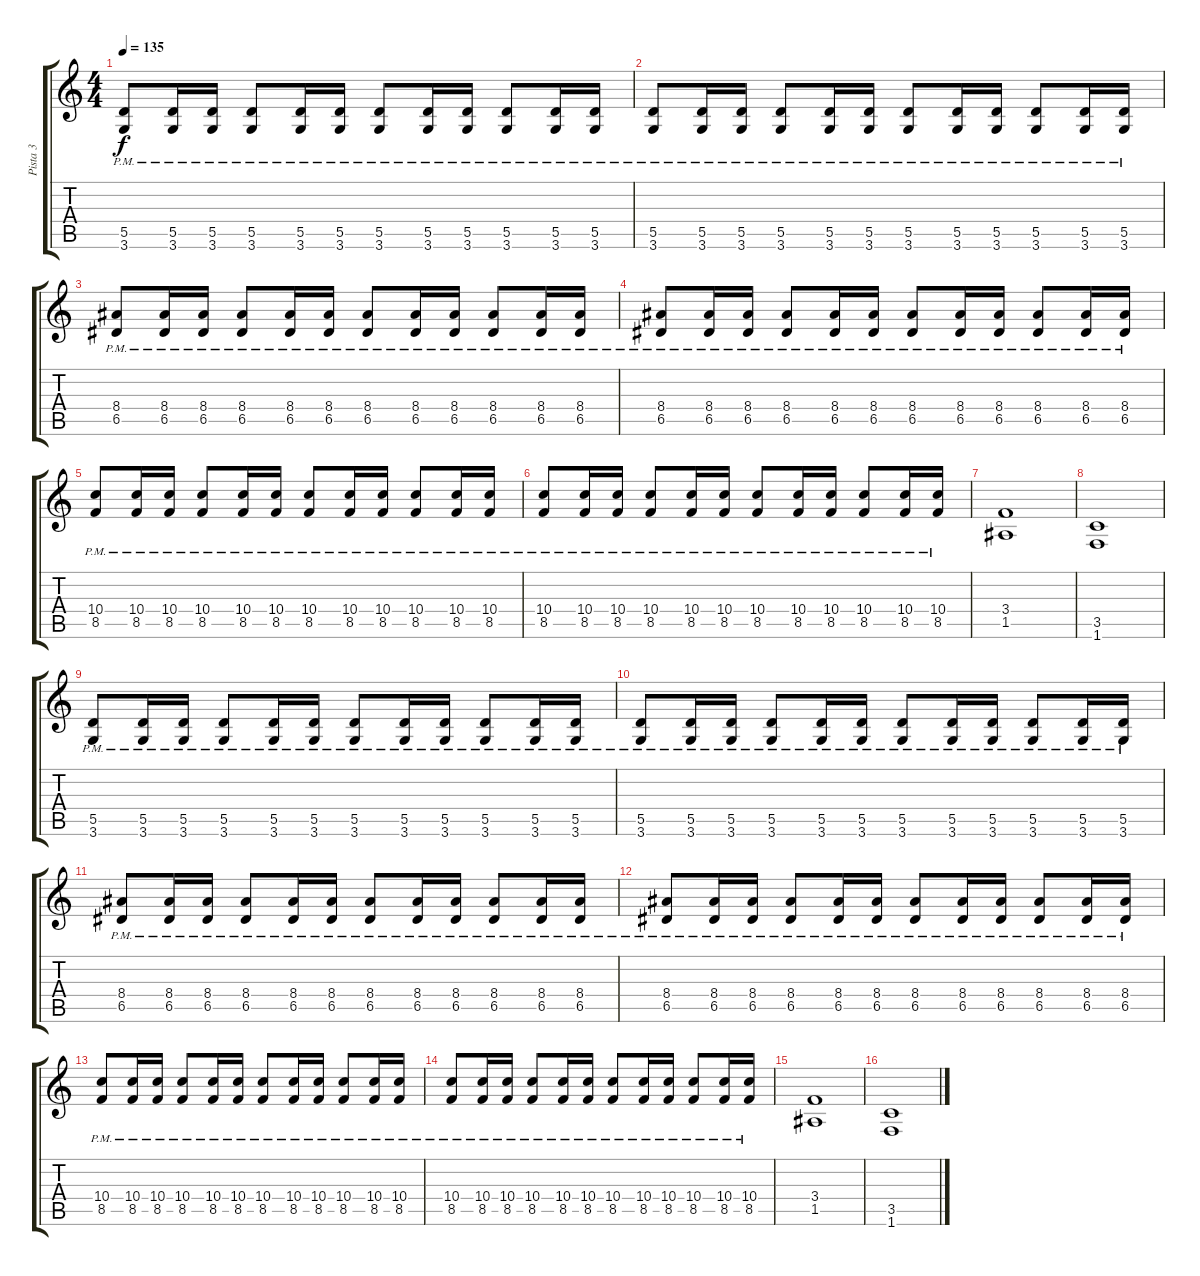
\track ("Pista 3" "Pista 3") {instrument distortionguitar}
\staff {score tabs}
\tuning (E4 B3 G3 D3 A2 E2) {hide}
\ts (4 4)
\tempo 135
\clef g2
\ks c
(5.5{pm} 3.6{pm}).8{dy f} (5.5{pm} 3.6{pm}).16 (5.5{pm} 3.6{pm}).16 (5.5{pm} 3.6{pm}).8 (5.5{pm} 3.6{pm}).16 (5.5{pm} 3.6{pm}).16 (5.5{pm} 3.6{pm}).8 (5.5{pm} 3.6{pm}).16 (5.5{pm} 3.6{pm}).16 (5.5{pm} 3.6{pm}).8 (5.5{pm} 3.6{pm}).16 (5.5{pm} 3.6{pm}).16 |
(5.5{pm} 3.6{pm}).8 (5.5{pm} 3.6{pm}).16 (5.5{pm} 3.6{pm}).16 (5.5{pm} 3.6{pm}).8 (5.5{pm} 3.6{pm}).16 (5.5{pm} 3.6{pm}).16 (5.5{pm} 3.6{pm}).8 (5.5{pm} 3.6{pm}).16 (5.5{pm} 3.6{pm}).16 (5.5{pm} 3.6{pm}).8 (5.5{pm} 3.6{pm}).16 (5.5{pm} 3.6{pm}).16 |
(8.4{pm} 6.5{pm}).8 (8.4{pm} 6.5{pm}).16 (8.4{pm} 6.5{pm}).16 (8.4{pm} 6.5{pm}).8 (8.4{pm} 6.5{pm}).16 (8.4{pm} 6.5{pm}).16 (8.4{pm} 6.5{pm}).8 (8.4{pm} 6.5{pm}).16 (8.4{pm} 6.5{pm}).16 (8.4{pm} 6.5{pm}).8 (8.4{pm} 6.5{pm}).16 (8.4{pm} 6.5{pm}).16 |
(8.4{pm} 6.5{pm}).8 (8.4{pm} 6.5{pm}).16 (8.4{pm} 6.5{pm}).16 (8.4{pm} 6.5{pm}).8 (8.4{pm} 6.5{pm}).16 (8.4{pm} 6.5{pm}).16 (8.4{pm} 6.5{pm}).8 (8.4{pm} 6.5{pm}).16 (8.4{pm} 6.5{pm}).16 (8.4{pm} 6.5{pm}).8 (8.4{pm} 6.5{pm}).16 (8.4{pm} 6.5{pm}).16 |
(10.4{pm} 8.5{pm}).8 (10.4{pm} 8.5{pm}).16 (10.4{pm} 8.5{pm}).16 (10.4{pm} 8.5{pm}).8 (10.4{pm} 8.5{pm}).16 (10.4{pm} 8.5{pm}).16 (10.4{pm} 8.5{pm}).8 (10.4{pm} 8.5{pm}).16 (10.4{pm} 8.5{pm}).16 (10.4{pm} 8.5{pm}).8 (10.4{pm} 8.5{pm}).16 (10.4{pm} 8.5{pm}).16 |
(10.4{pm} 8.5{pm}).8 (10.4{pm} 8.5{pm}).16 (10.4{pm} 8.5{pm}).16 (10.4{pm} 8.5{pm}).8 (10.4{pm} 8.5{pm}).16 (10.4{pm} 8.5{pm}).16 (10.4{pm} 8.5{pm}).8 (10.4{pm} 8.5{pm}).16 (10.4{pm} 8.5{pm}).16 (10.4{pm} 8.5{pm}).8 (10.4{pm} 8.5{pm}).16 (10.4{pm} 8.5{pm}).16 |
(3.4 1.5).1 |
(3.5 1.6).1 |
(5.5{pm} 3.6{pm}).8 (5.5{pm} 3.6{pm}).16 (5.5{pm} 3.6{pm}).16 (5.5{pm} 3.6{pm}).8 (5.5{pm} 3.6{pm}).16 (5.5{pm} 3.6{pm}).16 (5.5{pm} 3.6{pm}).8 (5.5{pm} 3.6{pm}).16 (5.5{pm} 3.6{pm}).16 (5.5{pm} 3.6{pm}).8 (5.5{pm} 3.6{pm}).16 (5.5{pm} 3.6{pm}).16 |
(5.5{pm} 3.6{pm}).8 (5.5{pm} 3.6{pm}).16 (5.5{pm} 3.6{pm}).16 (5.5{pm} 3.6{pm}).8 (5.5{pm} 3.6{pm}).16 (5.5{pm} 3.6{pm}).16 (5.5{pm} 3.6{pm}).8 (5.5{pm} 3.6{pm}).16 (5.5{pm} 3.6{pm}).16 (5.5{pm} 3.6{pm}).8 (5.5{pm} 3.6{pm}).16 (5.5{pm} 3.6{pm}).16 |
(8.4{pm} 6.5{pm}).8 (8.4{pm} 6.5{pm}).16 (8.4{pm} 6.5{pm}).16 (8.4{pm} 6.5{pm}).8 (8.4{pm} 6.5{pm}).16 (8.4{pm} 6.5{pm}).16 (8.4{pm} 6.5{pm}).8 (8.4{pm} 6.5{pm}).16 (8.4{pm} 6.5{pm}).16 (8.4{pm} 6.5{pm}).8 (8.4{pm} 6.5{pm}).16 (8.4{pm} 6.5{pm}).16 |
(8.4{pm} 6.5{pm}).8 (8.4{pm} 6.5{pm}).16 (8.4{pm} 6.5{pm}).16 (8.4{pm} 6.5{pm}).8 (8.4{pm} 6.5{pm}).16 (8.4{pm} 6.5{pm}).16 (8.4{pm} 6.5{pm}).8 (8.4{pm} 6.5{pm}).16 (8.4{pm} 6.5{pm}).16 (8.4{pm} 6.5{pm}).8 (8.4{pm} 6.5{pm}).16 (8.4{pm} 6.5{pm}).16 |
(10.4{pm} 8.5{pm}).8 (10.4{pm} 8.5{pm}).16 (10.4{pm} 8.5{pm}).16 (10.4{pm} 8.5{pm}).8 (10.4{pm} 8.5{pm}).16 (10.4{pm} 8.5{pm}).16 (10.4{pm} 8.5{pm}).8 (10.4{pm} 8.5{pm}).16 (10.4{pm} 8.5{pm}).16 (10.4{pm} 8.5{pm}).8 (10.4{pm} 8.5{pm}).16 (10.4{pm} 8.5{pm}).16 |
(10.4{pm} 8.5{pm}).8 (10.4{pm} 8.5{pm}).16 (10.4{pm} 8.5{pm}).16 (10.4{pm} 8.5{pm}).8 (10.4{pm} 8.5{pm}).16 (10.4{pm} 8.5{pm}).16 (10.4{pm} 8.5{pm}).8 (10.4{pm} 8.5{pm}).16 (10.4{pm} 8.5{pm}).16 (10.4{pm} 8.5{pm}).8 (10.4{pm} 8.5{pm}).16 (10.4{pm} 8.5{pm}).16 |
(3.4 1.5).1 |
(3.5 1.6).1
